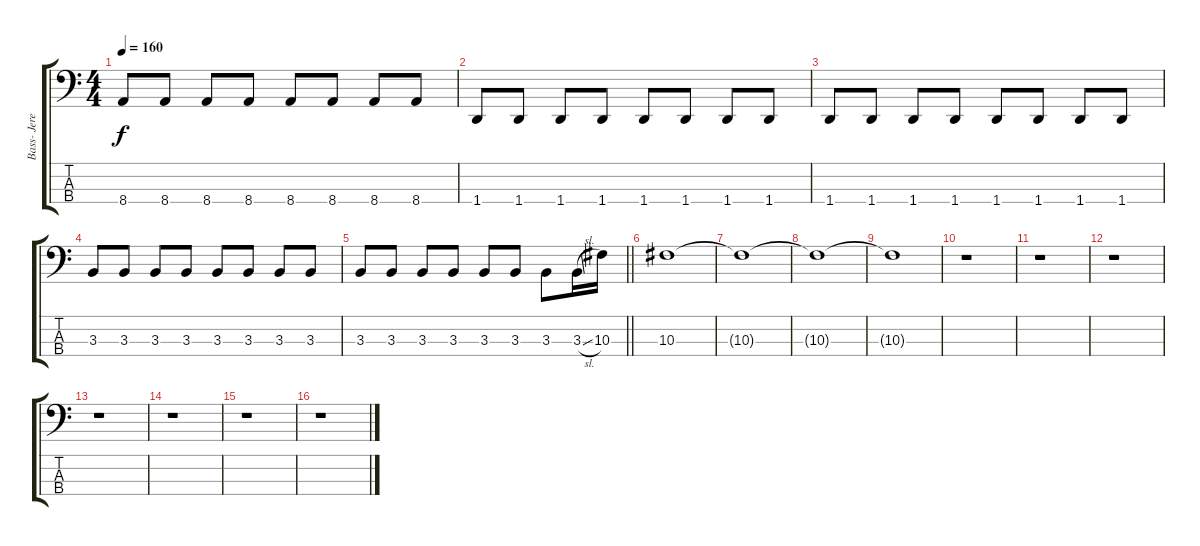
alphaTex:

\track ("Bass- Jeremy Davis" "Bass- Jere") {instrument electricbasspick}
\staff {score tabs}
\tuning (Gb2 Db2 Ab1 Db1) {hide}
\ts (4 4)
\tempo 160
\clef f4
\ks c
8.4.8{dy f} 8.4.8 8.4.8 8.4.8 8.4.8 8.4.8 8.4.8 8.4.8 |
1.4.8 1.4.8 1.4.8 1.4.8 1.4.8 1.4.8 1.4.8 1.4.8 |
1.4.8 1.4.8 1.4.8 1.4.8 1.4.8 1.4.8 1.4.8 1.4.8 |
3.3.8 3.3.8 3.3.8 3.3.8 3.3.8 3.3.8 3.3.8 3.3.8 |
\barLineRight lightlight
3.3.8 3.3.8 3.3.8 3.3.8 3.3.8 3.3.8 3.3.8 3.3{sl}.16 10.3.16 |
10.3.1 |
10.3{t}.1 |
10.3{t}.1 |
10.3{t}.1 |
r.1 |
r.1 |
r.1 |
r.1 |
r.1 |
r.1 |
r.1
